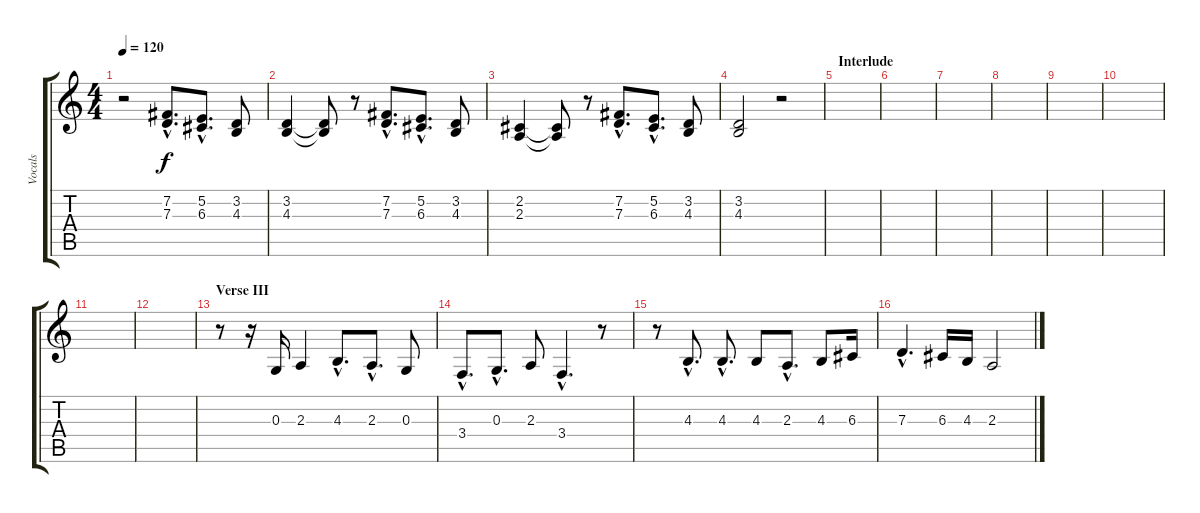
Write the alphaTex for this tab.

\track ("Vocals" "Vocals") {instrument lead2sawtooth}
\staff {score tabs}
\tuning (E4 B3 G3 D3 A2 E2) {hide}
\ts (4 4)
\tempo 120
\clef g2
\ks c
r.2{dy f} (7.2{hac} 7.3{hac}).8{d} (5.2{hac} 6.3{hac}).8{d} (3.2 4.3).8 |
(3.2 4.3).4 (3.2{t} 4.3{t}).8 r.8 (7.2{hac} 7.3{hac}).8{d} (5.2{hac} 6.3{hac}).8{d} (3.2 4.3).8 |
(2.2 2.3).4 (2.2{t} 2.3{t}).8 r.8 (7.2{hac} 7.3{hac}).8{d} (5.2{hac} 6.3{hac}).8{d} (3.2 4.3).8 |
(3.2 4.3).2 r.2 |
\section ("" "Interlude")
|
|
|
|
|
|
|
|
\section ("" "Verse III")
r.8 r.16 0.3.16 2.3.4 4.3{hac}.8{d} 2.3{hac}.8{d} 0.3.8 |
3.4{hac}.8{d} 0.3{hac}.8{d} 2.3.8 3.4{hac}.4{d} r.8 |
r.8 4.3{hac}.8{d} 4.3{hac}.8{d} 4.3.8 2.3{hac}.8{d} 4.3.8 6.3.16 |
7.3{hac}.4{d} 6.3.16 4.3.16 2.3.2
